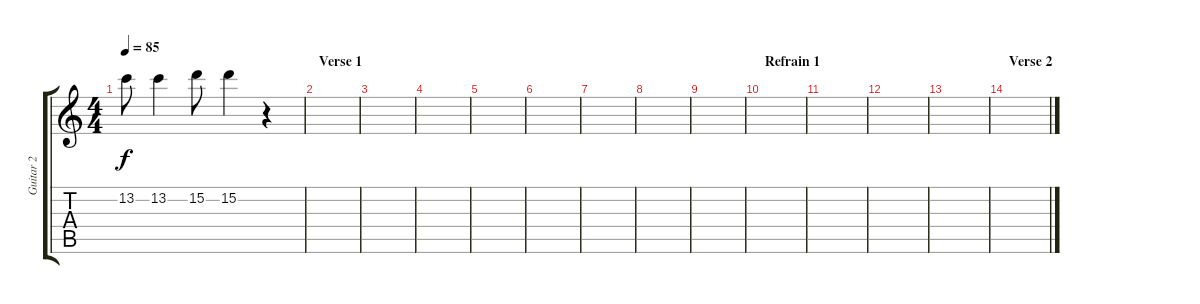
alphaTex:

\track ("Guitar 2" "Guitar 2") {instrument overdrivenguitar}
\staff {score tabs}
\tuning (E4 B3 G3 D3 A2 E2) {hide}
\ts (4 4)
\tempo 85
\clef g2
\ks c
13.2.8{dy f} 13.2.4 15.2.8 15.2.4 r.4 |
\section ("" "Verse 1")
|
|
|
|
|
|
|
|
\section ("" "Refrain 1")
|
|
|
|
\section ("" "Verse 2")
